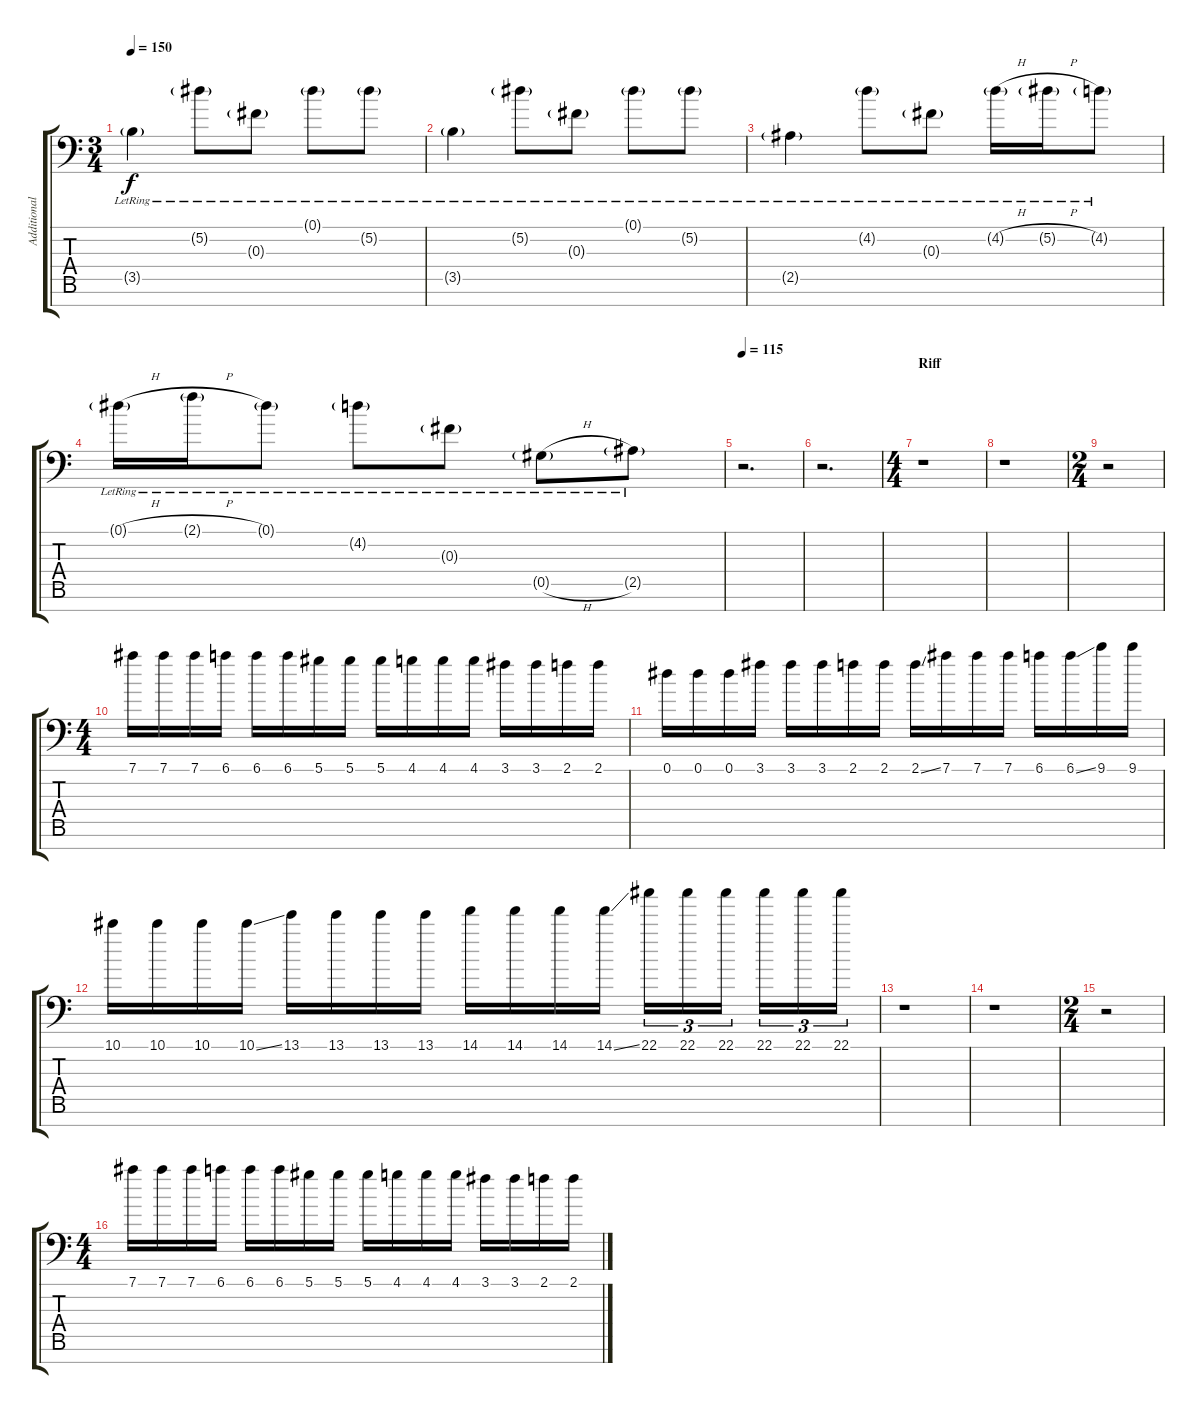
\track ("Additional Guitar" "Additional") {instrument distortionguitar}
\staff {score tabs}
\tuning (Eb4 Bb3 Gb3 Db3 Ab2 Eb2 Bb1) {hide}
\ts (3 4)
\tempo 150
\clef f4
\ks c
3.5{g lr}.4{dy f} 5.2{g lr}.8 0.3{g lr}.8 0.1{g lr}.8 5.2{g lr}.8 |
3.5{g lr}.4 5.2{g lr}.8 0.3{g lr}.8 0.1{g lr}.8 5.2{g lr}.8 |
2.5{g lr}.4 4.2{g lr}.8 0.3{g lr}.8 4.2{h g lr}.16 5.2{h g lr}.16 4.2{g lr}.8 |
0.1{h g lr}.16 2.1{h g lr}.16 0.1{g lr}.8 4.2{g lr}.8 0.3{g lr}.8 0.5{h g lr}.8 2.5{g lr}.8 |
\tempo 115
r.2{d} |
r.2{d} |
\ts (4 4)
\section ("" "Riff")
r.1 |
r.1 |
\ts (2 4)
r.2 |
\ts (4 4)
7.1.16 7.1.16 7.1.16 6.1.16 6.1.16 6.1.16 5.1.16 5.1.16 5.1.16 4.1.16 4.1.16 4.1.16 3.1.16 3.1.16 2.1.16 2.1.16 |
0.1.16 0.1.16 0.1.16 3.1.16 3.1.16 3.1.16 2.1.16 2.1.16 2.1{ss}.16 7.1.16 7.1.16 7.1.16 6.1.16 6.1{ss}.16 9.1.16 9.1.16 |
10.1.16 10.1.16 10.1.16 10.1{ss}.16 13.1.16 13.1.16 13.1.16 13.1.16 14.1.16 14.1.16 14.1.16 14.1{ss}.16 22.1.16{tu (3 2)} 22.1.16{tu (3 2)} 22.1.16{tu (3 2)} 22.1.16{tu (3 2)} 22.1.16{tu (3 2)} 22.1.16{tu (3 2)} |
r.1 |
r.1 |
\ts (2 4)
r.2 |
\ts (4 4)
7.1.16 7.1.16 7.1.16 6.1.16 6.1.16 6.1.16 5.1.16 5.1.16 5.1.16 4.1.16 4.1.16 4.1.16 3.1.16 3.1.16 2.1.16 2.1.16
